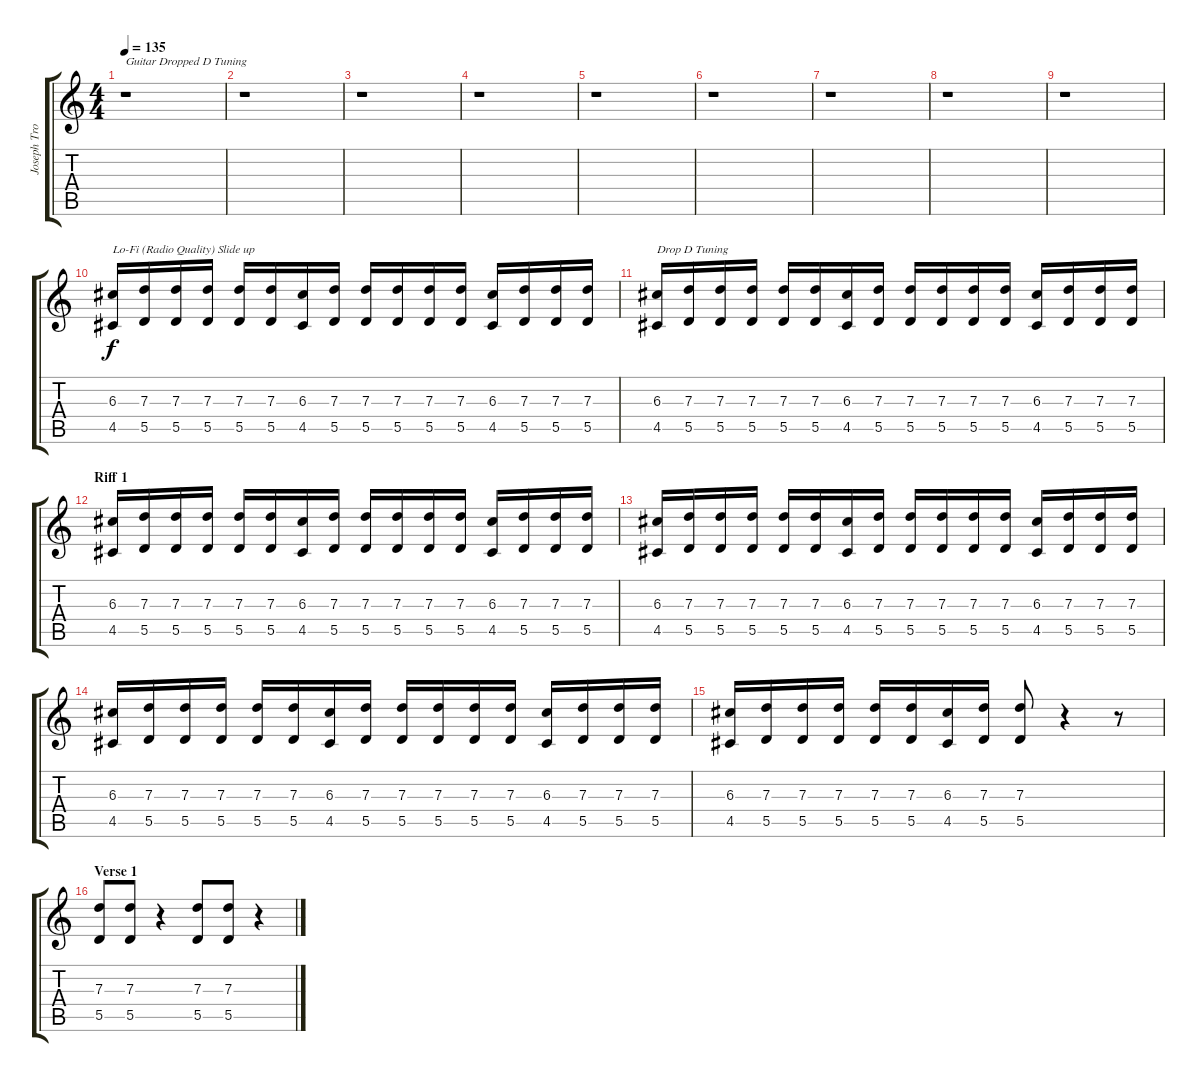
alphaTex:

\track ("Joseph Trohman (Lead Guitar)" "Joseph Tro") {instrument distortionguitar}
\staff {score tabs}
\tuning (E4 B3 G3 D3 A2 D2) {hide}
\ts (4 4)
\tempo 135
\clef g2
\ks c
r.1{txt "Guitar Dropped D Tuning" dy f instrument distortionguitar} |
r.1 |
r.1 |
r.1 |
r.1 |
r.1 |
r.1 |
r.1 |
r.1 |
(6.3 4.5).16{txt "Lo-Fi (Radio Quality) Slide up" volume 8} (7.3 5.5).16 (7.3 5.5).16 (7.3 5.5).16 (7.3 5.5).16 (7.3 5.5).16 (6.3 4.5).16 (7.3 5.5).16 (7.3 5.5).16 (7.3 5.5).16 (7.3 5.5).16 (7.3 5.5).16 (6.3 4.5).16 (7.3 5.5).16 (7.3 5.5).16 (7.3 5.5).16 |
(6.3 4.5).16{txt "Drop D Tuning"} (7.3 5.5).16 (7.3 5.5).16 (7.3 5.5).16 (7.3 5.5).16 (7.3 5.5).16 (6.3 4.5).16 (7.3 5.5).16 (7.3 5.5).16 (7.3 5.5).16 (7.3 5.5).16 (7.3 5.5).16 (6.3 4.5).16 (7.3 5.5).16 (7.3 5.5).16 (7.3 5.5).16 |
\section ("" "Riff 1")
(6.3 4.5).16{volume 13} (7.3 5.5).16 (7.3 5.5).16 (7.3 5.5).16 (7.3 5.5).16 (7.3 5.5).16 (6.3 4.5).16 (7.3 5.5).16 (7.3 5.5).16 (7.3 5.5).16 (7.3 5.5).16 (7.3 5.5).16 (6.3 4.5).16 (7.3 5.5).16 (7.3 5.5).16 (7.3 5.5).16 |
(6.3 4.5).16 (7.3 5.5).16 (7.3 5.5).16 (7.3 5.5).16 (7.3 5.5).16 (7.3 5.5).16 (6.3 4.5).16 (7.3 5.5).16 (7.3 5.5).16 (7.3 5.5).16 (7.3 5.5).16 (7.3 5.5).16 (6.3 4.5).16 (7.3 5.5).16 (7.3 5.5).16 (7.3 5.5).16 |
(6.3 4.5).16 (7.3 5.5).16 (7.3 5.5).16 (7.3 5.5).16 (7.3 5.5).16 (7.3 5.5).16 (6.3 4.5).16 (7.3 5.5).16 (7.3 5.5).16 (7.3 5.5).16 (7.3 5.5).16 (7.3 5.5).16 (6.3 4.5).16 (7.3 5.5).16 (7.3 5.5).16 (7.3 5.5).16 |
(6.3 4.5).16 (7.3 5.5).16 (7.3 5.5).16 (7.3 5.5).16 (7.3 5.5).16 (7.3 5.5).16 (6.3 4.5).16 (7.3 5.5).16 (7.3 5.5).8 r.4 r.8 |
\section ("" "Verse 1")
(7.3 5.5).8{volume 9} (7.3 5.5).8 r.4 (7.3 5.5).8 (7.3 5.5).8 r.4
